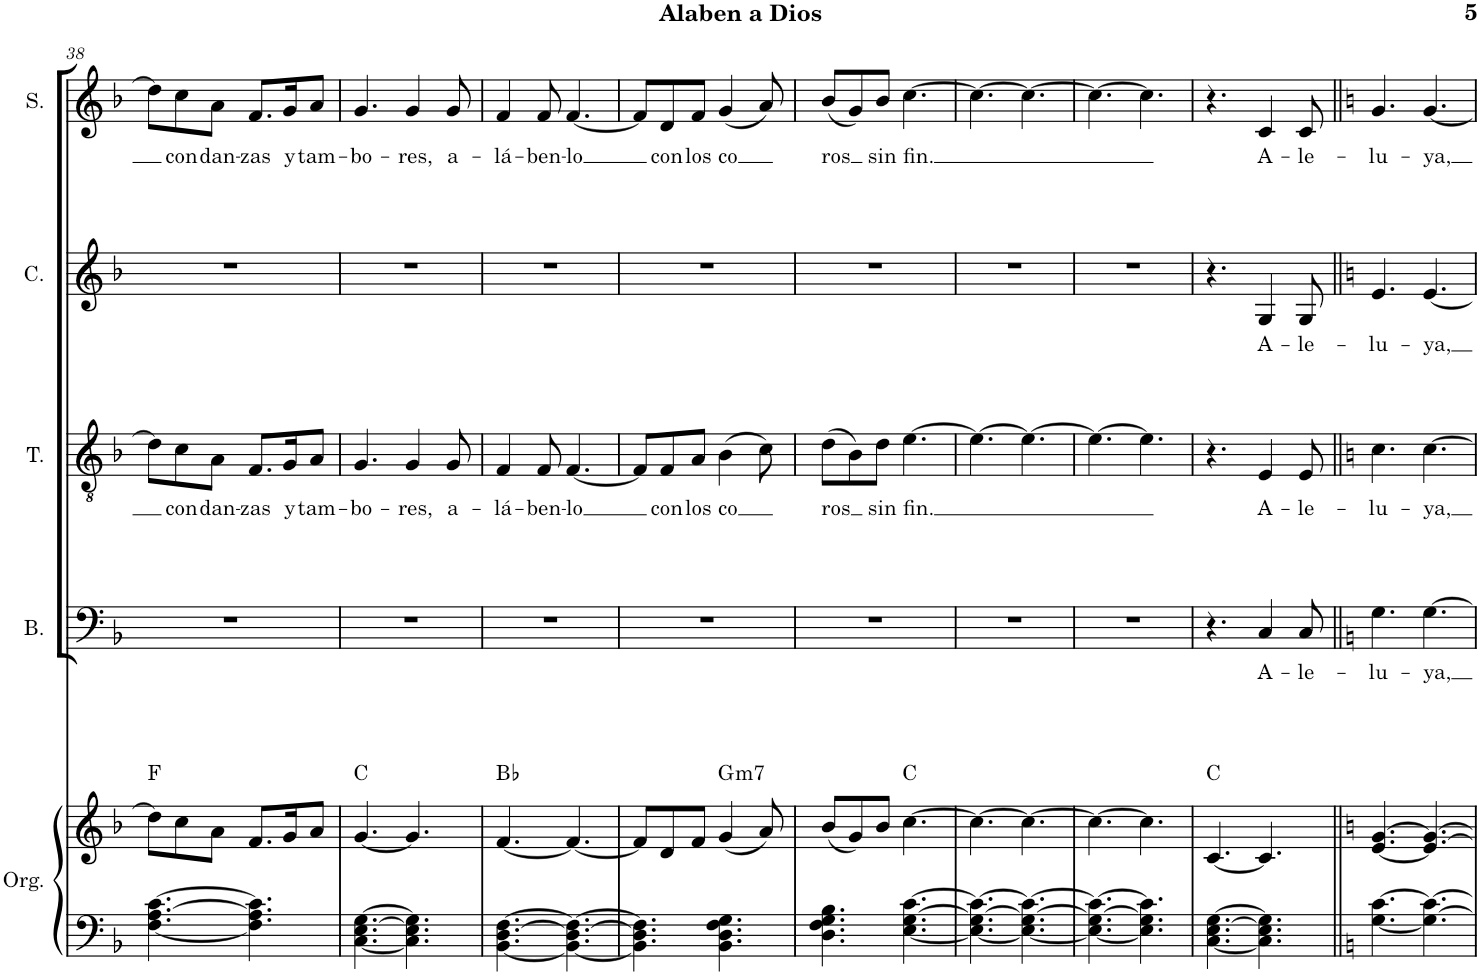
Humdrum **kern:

**kern	**kern	**harte	**kern	**text	**kern	**text	**kern	**text	**kern	**text
*part5	*part5	*part5	*part4	*part4	*part3	*part3	*part2	*part2	*part1	*part1
*staff6	*staff5	*	*staff4	*staff4	*staff3	*staff3	*staff2	*staff2	*staff1	*staff1
*I"Órgano	*	*	*I"Bajo	*	*I"Tenor	*	*I"Contralto	*	*I"Soprano	*
*	*	*	*I'B.	*	*I'T.	*	*I'C.	*	*I'S.	*
!!LO:PB:g=z
*clefF4	*clefG2	*	*clefF4	*	*clefGv2	*	*clefG2	*	*clefG2	*
*k[b-]	*k[b-]	*	*k[b-]	*	*k[b-]	*	*k[b-]	*	*k[b-]	*
*M6/8	*M6/8	*	*M6/8	*	*M6/8	*	*M6/8	*	*M6/8	*
=38	=38	=38	=38	=38	=38	=38	=38	=38	=38	=38
[4.F\ [4.A\ [4.c\	8dd\L]	F:maj	2.r	.	8d\L]	.	2.r	.	8dd\L]	.
!	!	!	!	!	!	!LO:LY:b	!	!	!	!LO:LY:b
.	8cc\	.	.	.	8c\	con	.	.	8cc\	con
!	!	!	!	!	!	!LO:LY:b	!	!	!	!LO:LY:b
.	8a\J	.	.	.	8A\J	dan-	.	.	8a\J	dan-
!	!	!	!	!	!	!LO:LY:b	!	!	!	!LO:LY:b
4.F\] 4.A\] 4.c\]	8.f/L	.	.	.	8.F/L	-zas	.	.	8.f/L	-zas
!	!	!	!	!	!	!LO:LY:b	!	!	!	!LO:LY:b
.	16g/K	.	.	.	16G/K	y	.	.	16g/K	y
!	!	!	!	!	!	!LO:LY:b	!	!	!	!LO:LY:b
.	8a/J	.	.	.	8A/J	tam-	.	.	8a/J	tam-
=39	=39	=39	=39	=39	=39	=39	=39	=39	=39	=39
!	!	!	!	!	!	!LO:LY:b	!	!	!	!LO:LY:b
[4.C\ [4.E\ [4.G\	[4.g/	C:maj	2.r	.	4.G/	-bo-	2.r	.	4.g/	-bo-
!	!	!	!	!	!	!LO:LY:b	!	!	!	!LO:LY:b
4.C\] 4.E\] 4.G\]	4.g/]	.	.	.	4G/	-res,	.	.	4g/	-res,
!	!	!	!	!	!	!LO:LY:b	!	!	!	!LO:LY:b
.	.	.	.	.	8G/	a-	.	.	8g/	a-
=40	=40	=40	=40	=40	=40	=40	=40	=40	=40	=40
!	!	!	!	!	!	!LO:LY:b	!	!	!	!LO:LY:b
[4.BB-\ [4.D\ [4.F\	[4.f/	Bb:maj	2.r	.	4F/	-lá-	2.r	.	4f/	-lá-
!	!	!	!	!	!	!LO:LY:b	!	!	!	!LO:LY:b
.	.	.	.	.	8F/	-ben-	.	.	8f/	-ben-
!	!	!	!	!	!	!LO:LY:b	!	!	!	!LO:LY:b
4.BB-\_ 4.D\_ 4.F\_	4.f/_	.	.	.	[4.F/	-lo	.	.	[4.f/	-lo
=41	=41	=41	=41	=41	=41	=41	=41	=41	=41	=41
4.BB-\] 4.D\] 4.F\]	8f/L]	.	2.r	.	8F/L]	.	2.r	.	8f/L]	.
!	!	!	!	!	!	!LO:LY:b	!	!	!	!LO:LY:b
.	8d/	.	.	.	8F/	con	.	.	8d/	con
!	!	!	!	!	!	!LO:LY:b	!	!	!	!LO:LY:b
.	8f/J	.	.	.	8A/J	los	.	.	8f/J	los
!	!	!LO:H:kt=m7	!	!	!	!LO:LY:b	!	!	!	!LO:LY:b
4.BB-\ 4.D\ 4.F\ 4.G\	(4g/	G:min7	.	.	(4B-\	co	.	.	(4g/	co
.	8a/)	.	.	.	8c\)	.	.	.	8a/)	.
=42	=42	=42	=42	=42	=42	=42	=42	=42	=42	=42
!	!	!	!	!	!	!LO:LY:b	!	!	!	!LO:LY:b
4.D\ 4.F\ 4.G\ 4.B-\	(8b-/L	.	2.r	.	(8d\L	ros	2.r	.	(8b-/L	ros
.	8g/)	.	.	.	8B-\)	.	.	.	8g/)	.
!	!	!	!	!	!	!LO:LY:b	!	!	!	!LO:LY:b
.	8b-/J	.	.	.	8d\J	sin	.	.	8b-/J	sin
!	!	!	!	!	!	!LO:LY:b	!	!	!	!LO:LY:b
[4.E\ [4.G\ [4.c\	[4.cc\	C:maj	.	.	[4.e\	fin.	.	.	[4.cc\	fin.
=43	=43	=43	=43	=43	=43	=43	=43	=43	=43	=43
4.E\_ 4.G\_ 4.c\_	4.cc\_	.	2.r	.	4.e\_	.	2.r	.	4.cc\_	.
4.E\_ 4.G\_ 4.c\_	4.cc\_	.	.	.	4.e\_	.	.	.	4.cc\_	.
=44	=44	=44	=44	=44	=44	=44	=44	=44	=44	=44
4.E\_ 4.G\_ 4.c\_	4.cc\_	.	2.r	.	4.e\_	.	2.r	.	4.cc\_	.
4.E\] 4.G\] 4.c\]	4.cc\]	.	.	.	4.e\]	.	.	.	4.cc\]	.
=45	=45	=45	=45	=45	=45	=45	=45	=45	=45	=45
[4.C\ [4.E\ [4.G\	[4.c/	C:maj	4.r	.	4.r	.	4.r	.	4.r	.
!	!	!	!	!LO:LY:b	!	!LO:LY:b	!	!LO:LY:b	!	!LO:LY:b
4.C\] 4.E\] 4.G\]	4.c/]	.	4C/	A-	4E/	A-	4G/	A-	4c/	A-
!	!	!	!	!LO:LY:b	!	!LO:LY:b	!	!LO:LY:b	!	!LO:LY:b
.	.	.	8C/	-le-	8E/	-le-	8G/	-le-	8c/	-le-
=46||	=46||	=46||	=46||	=46||	=46||	=46||	=46||	=46||	=46||	=46||
*k[]	*k[]	*	*k[]	*	*k[]	*	*k[]	*	*k[]	*
!	!	!	!	!LO:LY:b	!	!LO:LY:b	!	!LO:LY:b	!	!LO:LY:b
[4.G\ [4.c\	[4.e/ [4.g/	.	4.G\	-lu-	4.c\	-lu-	4.e/	-lu-	4.g/	-lu-
!	!	!	!	!LO:LY:b	!	!LO:LY:b	!	!LO:LY:b	!	!LO:LY:b
4.G\_ 4.c\_	4.e/_ 4.g/_	.	[4.G\	-ya,	[4.c\	-ya,	[4.e/	-ya,	[4.g/	-ya,
=	=	=	=	=	=	=	=	=	=	=
*-	*-	*-	*-	*-	*-	*-	*-	*-	*-	*-
